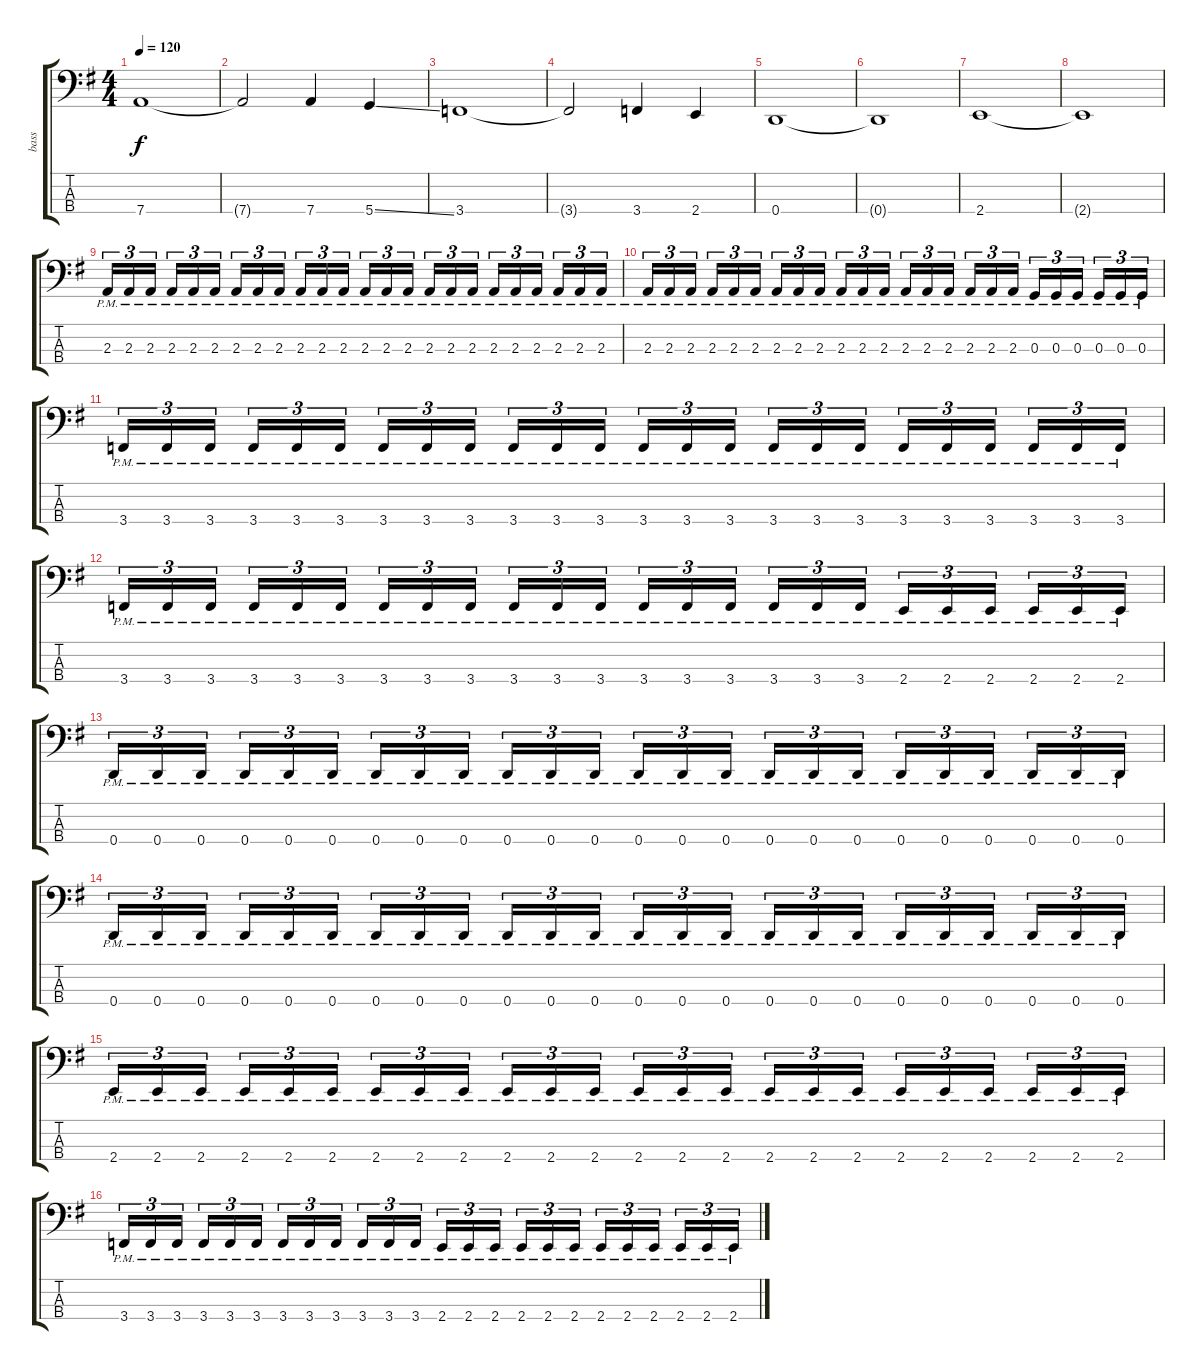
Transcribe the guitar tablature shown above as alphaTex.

\track ("bass" "bass") {instrument electricbasspick}
\staff {score tabs}
\tuning (F2 C2 G1 D1) {hide}
\ts (4 4)
\tempo 120
\clef f4
\ks eminor
7.4.1{dy f} |
7.4{t}.2 7.4.4 5.4{ss}.4 |
3.4.1 |
3.4{t}.2 3.4.4 2.4.4 |
0.4.1 |
0.4{t}.1 |
2.4.1 |
2.4{t}.1 |
2.3{pm}.16{tu (3 2)} 2.3{pm}.16{tu (3 2)} 2.3{pm}.16{tu (3 2) beam splitsecondary} 2.3{pm}.16{tu (3 2)} 2.3{pm}.16{tu (3 2)} 2.3{pm}.16{tu (3 2)} 2.3{pm}.16{tu (3 2)} 2.3{pm}.16{tu (3 2)} 2.3{pm}.16{tu (3 2) beam splitsecondary} 2.3{pm}.16{tu (3 2)} 2.3{pm}.16{tu (3 2)} 2.3{pm}.16{tu (3 2)} 2.3{pm}.16{tu (3 2)} 2.3{pm}.16{tu (3 2)} 2.3{pm}.16{tu (3 2) beam splitsecondary} 2.3{pm}.16{tu (3 2)} 2.3{pm}.16{tu (3 2)} 2.3{pm}.16{tu (3 2)} 2.3{pm}.16{tu (3 2)} 2.3{pm}.16{tu (3 2)} 2.3{pm}.16{tu (3 2) beam splitsecondary} 2.3{pm}.16{tu (3 2)} 2.3{pm}.16{tu (3 2)} 2.3{pm}.16{tu (3 2)} |
2.3{pm}.16{tu (3 2)} 2.3{pm}.16{tu (3 2)} 2.3{pm}.16{tu (3 2) beam splitsecondary} 2.3{pm}.16{tu (3 2)} 2.3{pm}.16{tu (3 2)} 2.3{pm}.16{tu (3 2)} 2.3{pm}.16{tu (3 2)} 2.3{pm}.16{tu (3 2)} 2.3{pm}.16{tu (3 2) beam splitsecondary} 2.3{pm}.16{tu (3 2)} 2.3{pm}.16{tu (3 2)} 2.3{pm}.16{tu (3 2)} 2.3{pm}.16{tu (3 2)} 2.3{pm}.16{tu (3 2)} 2.3{pm}.16{tu (3 2) beam splitsecondary} 2.3{pm}.16{tu (3 2)} 2.3{pm}.16{tu (3 2)} 2.3{pm}.16{tu (3 2)} 0.3{pm}.16{tu (3 2)} 0.3{pm}.16{tu (3 2)} 0.3{pm}.16{tu (3 2) beam splitsecondary} 0.3{pm}.16{tu (3 2)} 0.3{pm}.16{tu (3 2)} 0.3{pm}.16{tu (3 2)} |
3.4{pm}.16{tu (3 2)} 3.4{pm}.16{tu (3 2)} 3.4{pm}.16{tu (3 2) beam splitsecondary} 3.4{pm}.16{tu (3 2)} 3.4{pm}.16{tu (3 2)} 3.4{pm}.16{tu (3 2)} 3.4{pm}.16{tu (3 2)} 3.4{pm}.16{tu (3 2)} 3.4{pm}.16{tu (3 2) beam splitsecondary} 3.4{pm}.16{tu (3 2)} 3.4{pm}.16{tu (3 2)} 3.4{pm}.16{tu (3 2)} 3.4{pm}.16{tu (3 2)} 3.4{pm}.16{tu (3 2)} 3.4{pm}.16{tu (3 2) beam splitsecondary} 3.4{pm}.16{tu (3 2)} 3.4{pm}.16{tu (3 2)} 3.4{pm}.16{tu (3 2)} 3.4{pm}.16{tu (3 2)} 3.4{pm}.16{tu (3 2)} 3.4{pm}.16{tu (3 2) beam splitsecondary} 3.4{pm}.16{tu (3 2)} 3.4{pm}.16{tu (3 2)} 3.4{pm}.16{tu (3 2)} |
3.4{pm}.16{tu (3 2)} 3.4{pm}.16{tu (3 2)} 3.4{pm}.16{tu (3 2) beam splitsecondary} 3.4{pm}.16{tu (3 2)} 3.4{pm}.16{tu (3 2)} 3.4{pm}.16{tu (3 2)} 3.4{pm}.16{tu (3 2)} 3.4{pm}.16{tu (3 2)} 3.4{pm}.16{tu (3 2) beam splitsecondary} 3.4{pm}.16{tu (3 2)} 3.4{pm}.16{tu (3 2)} 3.4{pm}.16{tu (3 2)} 3.4{pm}.16{tu (3 2)} 3.4{pm}.16{tu (3 2)} 3.4{pm}.16{tu (3 2) beam splitsecondary} 3.4{pm}.16{tu (3 2)} 3.4{pm}.16{tu (3 2)} 3.4{pm}.16{tu (3 2)} 2.4{pm}.16{tu (3 2)} 2.4{pm}.16{tu (3 2)} 2.4{pm}.16{tu (3 2) beam splitsecondary} 2.4{pm}.16{tu (3 2)} 2.4{pm}.16{tu (3 2)} 2.4{pm}.16{tu (3 2)} |
0.4{pm}.16{tu (3 2)} 0.4{pm}.16{tu (3 2)} 0.4{pm}.16{tu (3 2) beam splitsecondary} 0.4{pm}.16{tu (3 2)} 0.4{pm}.16{tu (3 2)} 0.4{pm}.16{tu (3 2)} 0.4{pm}.16{tu (3 2)} 0.4{pm}.16{tu (3 2)} 0.4{pm}.16{tu (3 2) beam splitsecondary} 0.4{pm}.16{tu (3 2)} 0.4{pm}.16{tu (3 2)} 0.4{pm}.16{tu (3 2)} 0.4{pm}.16{tu (3 2)} 0.4{pm}.16{tu (3 2)} 0.4{pm}.16{tu (3 2) beam splitsecondary} 0.4{pm}.16{tu (3 2)} 0.4{pm}.16{tu (3 2)} 0.4{pm}.16{tu (3 2)} 0.4{pm}.16{tu (3 2)} 0.4{pm}.16{tu (3 2)} 0.4{pm}.16{tu (3 2) beam splitsecondary} 0.4{pm}.16{tu (3 2)} 0.4{pm}.16{tu (3 2)} 0.4{pm}.16{tu (3 2)} |
0.4{pm}.16{tu (3 2)} 0.4{pm}.16{tu (3 2)} 0.4{pm}.16{tu (3 2) beam splitsecondary} 0.4{pm}.16{tu (3 2)} 0.4{pm}.16{tu (3 2)} 0.4{pm}.16{tu (3 2)} 0.4{pm}.16{tu (3 2)} 0.4{pm}.16{tu (3 2)} 0.4{pm}.16{tu (3 2) beam splitsecondary} 0.4{pm}.16{tu (3 2)} 0.4{pm}.16{tu (3 2)} 0.4{pm}.16{tu (3 2)} 0.4{pm}.16{tu (3 2)} 0.4{pm}.16{tu (3 2)} 0.4{pm}.16{tu (3 2) beam splitsecondary} 0.4{pm}.16{tu (3 2)} 0.4{pm}.16{tu (3 2)} 0.4{pm}.16{tu (3 2)} 0.4{pm}.16{tu (3 2)} 0.4{pm}.16{tu (3 2)} 0.4{pm}.16{tu (3 2) beam splitsecondary} 0.4{pm}.16{tu (3 2)} 0.4{pm}.16{tu (3 2)} 0.4{pm}.16{tu (3 2)} |
2.4{pm}.16{tu (3 2)} 2.4{pm}.16{tu (3 2)} 2.4{pm}.16{tu (3 2) beam splitsecondary} 2.4{pm}.16{tu (3 2)} 2.4{pm}.16{tu (3 2)} 2.4{pm}.16{tu (3 2)} 2.4{pm}.16{tu (3 2)} 2.4{pm}.16{tu (3 2)} 2.4{pm}.16{tu (3 2) beam splitsecondary} 2.4{pm}.16{tu (3 2)} 2.4{pm}.16{tu (3 2)} 2.4{pm}.16{tu (3 2)} 2.4{pm}.16{tu (3 2)} 2.4{pm}.16{tu (3 2)} 2.4{pm}.16{tu (3 2) beam splitsecondary} 2.4{pm}.16{tu (3 2)} 2.4{pm}.16{tu (3 2)} 2.4{pm}.16{tu (3 2)} 2.4{pm}.16{tu (3 2)} 2.4{pm}.16{tu (3 2)} 2.4{pm}.16{tu (3 2) beam splitsecondary} 2.4{pm}.16{tu (3 2)} 2.4{pm}.16{tu (3 2)} 2.4{pm}.16{tu (3 2)} |
3.4{pm}.16{tu (3 2)} 3.4{pm}.16{tu (3 2)} 3.4{pm}.16{tu (3 2) beam splitsecondary} 3.4{pm}.16{tu (3 2)} 3.4{pm}.16{tu (3 2)} 3.4{pm}.16{tu (3 2)} 3.4{pm}.16{tu (3 2)} 3.4{pm}.16{tu (3 2)} 3.4{pm}.16{tu (3 2) beam splitsecondary} 3.4{pm}.16{tu (3 2)} 3.4{pm}.16{tu (3 2)} 3.4{pm}.16{tu (3 2)} 2.4{pm}.16{tu (3 2)} 2.4{pm}.16{tu (3 2)} 2.4{pm}.16{tu (3 2) beam splitsecondary} 2.4{pm}.16{tu (3 2)} 2.4{pm}.16{tu (3 2)} 2.4{pm}.16{tu (3 2)} 2.4{pm}.16{tu (3 2)} 2.4{pm}.16{tu (3 2)} 2.4{pm}.16{tu (3 2) beam splitsecondary} 2.4{pm}.16{tu (3 2)} 2.4{pm}.16{tu (3 2)} 2.4{pm}.16{tu (3 2)}
